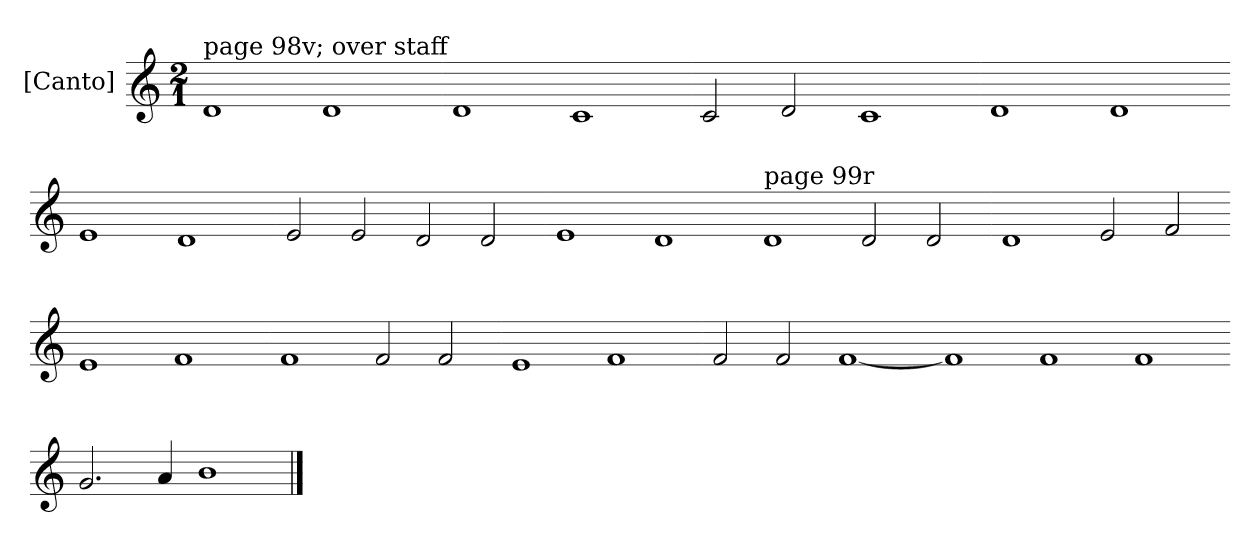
**kern
*part1
*staff1
*I"[Canto]
*clefG2
*M2/1
=1
!LO:TX:a:t=page 98v; over staff
1d
1d
=-
1d
1c
=-
2c
2d
1c
=-
1d
1d
=-
1e
1d
=-
2e
2e
2d
2d
=-
1e
1d
=-
!LO:TX:a:t=page 99r
1d
2d
2d
=-
1d
2e
2f
=-
1e
1f
=-
1f
2f
2f
=-
1e
1f
=-
2f
2f
[1f
=-
1f]
1f
1f
=-
2.g
4a
1b
==
*-
